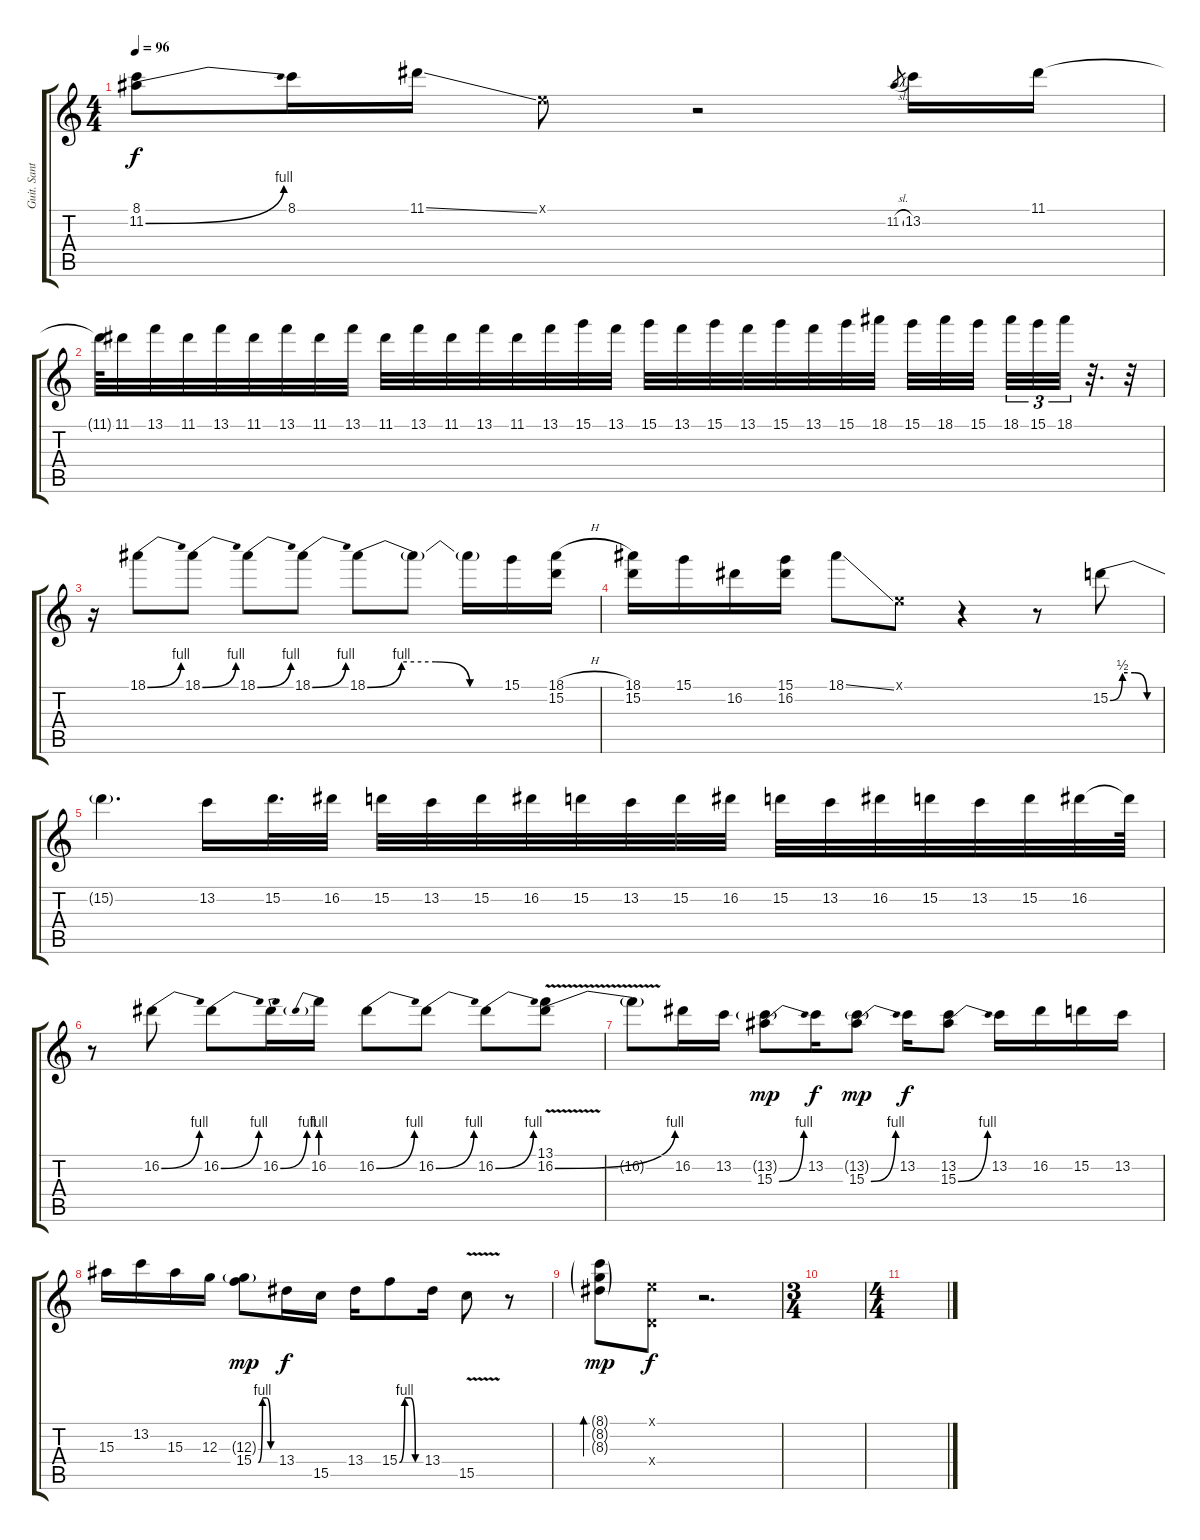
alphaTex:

\track ("Guit. Santana" "Guit. Sant") {instrument distortionguitar}
\staff {score tabs}
\tuning (E4 B3 G3 D3 A2 E2) {hide}
\ts (4 4)
\tempo 96
\clef g2
\ks c
(8.1 11.2{be (bend 0 0 60 4)}).8{dy f} 8.1.16 11.1{ss}.16 0.1{x}.8 r.2 11.2{sl}.8{gr} 13.2.16 11.1.16 |
11.1{t}.64 11.1.32 13.1.32 11.1.32 13.1.32 11.1.32 13.1.32 11.1.32 13.1.32 11.1.32 13.1.32 11.1.32 13.1.32 11.1.32 13.1.32 15.1.32 13.1.32 15.1.32 13.1.32 15.1.32 13.1.32 15.1.32 13.1.32 15.1.32 18.1.32 15.1.32 18.1.32 15.1.32{beam splitsecondary} 18.1.32{tu (3 2)} 15.1.32{tu (3 2)} 18.1.32{tu (3 2)} r.32{d} r.32 |
r.16 18.1{be (bend 0 0 60 4)}.8 18.1{be (bend 0 0 60 4)}.8 18.1{be (bend 0 0 60 4)}.8 18.1{be (bend 0 0 60 4)}.8 18.1{be (custom 0 0 15 4 30 4 45 0 60 0)}.8 18.1{t}.8 18.1{t}.16 15.1.16 (18.1{h} 15.2).16 |
(18.1 15.2).16 15.1.16 16.2.16 (15.1 16.2).16 18.1{ss}.8 0.1{x}.8 r.4 r.8 15.2{be (custom 0 0 15 2 30 2 45 0 60 0)}.8 |
15.2{t}.4{d} 13.2.16 15.2.32{d} 16.2.32 15.2.32 13.2.32 15.2.32 16.2.32 15.2.32 13.2.32 15.2.32 16.2.32 15.2.32 13.2.32 16.2.32 15.2.32 13.2.32 15.2.32 16.2.32 16.2{t}.64 |
r.8 16.2{be (bend 0 0 60 4)}.8 16.2{be (bend 0 0 60 4)}.8 16.2{be (bend 0 0 60 4)}.16 16.2{be (prebend 0 4 60 4)}.16 16.2{be (bend 0 0 60 4)}.8 16.2{be (bend 0 0 60 4)}.8 16.2{be (bend 0 0 60 4)}.8 (13.1{v} 16.2{be (bend 0 0 60 4) v}).8 |
16.2{t}.8 16.2.16 13.2.16 (13.2{g} 15.3{be (bend 0 0 60 4)}).8{dy mp} 13.2.16{dy f} (13.2{g} 15.3{be (bend 0 0 60 4)}).8{dy mp} 13.2.16{dy f} (13.2 15.3{be (bend 0 0 60 4)}).8 13.2.16 16.2.16 15.2.16 13.2.16 |
15.3.16 13.2.16 15.3.16 12.3.16 (12.3{g} 15.4{be (custom 0 0 15 4 30 4 45 0 60 0)}).8{dy mp} 13.4.16{dy f} 15.5.16 13.4.16 15.4{be (custom 0 0 15 4 30 4 45 0 60 0)}.8 13.4.16 15.5{v}.8 r.8 |
(8.1{g} 8.2{g} 8.3{g}).8{bd 60 dy mp} (0.1{x} 0.4{x}).8{dy f} r.2{d} |
\ts (3 4)
|
\ts (4 4)
